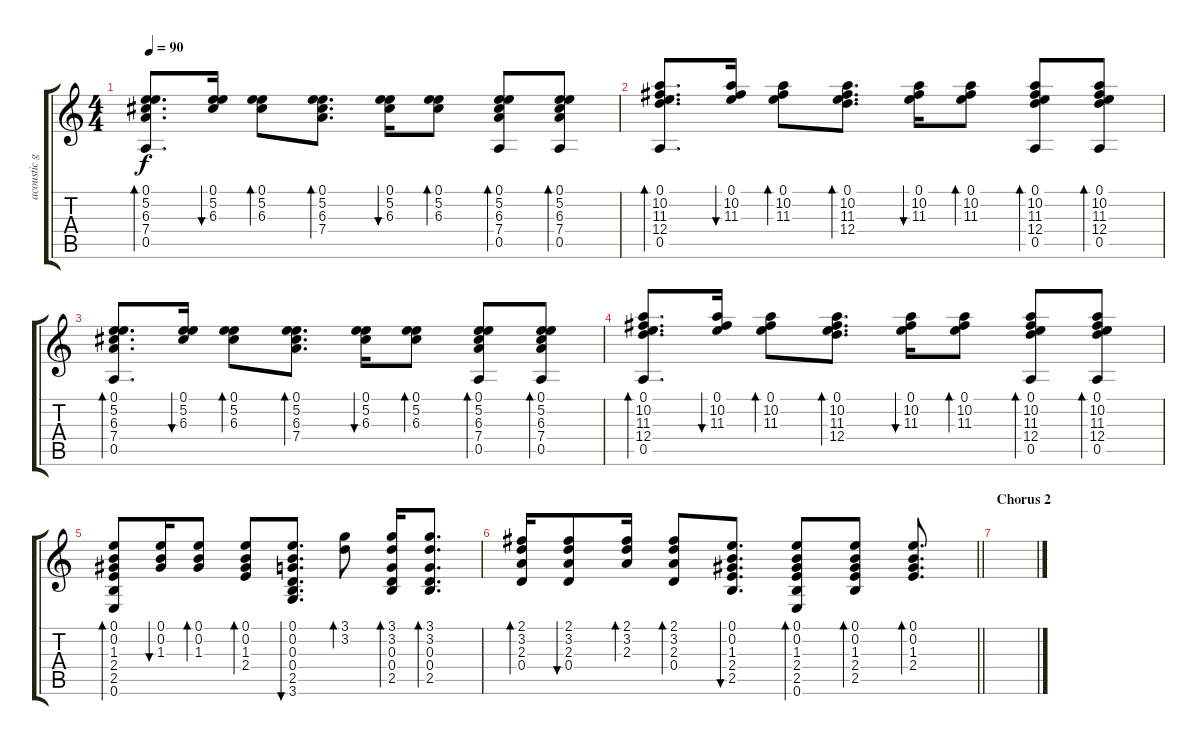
\track ("acoustic guitar" "acoustic g") {instrument acousticguitarsteel}
\staff {score tabs}
\tuning (E4 B3 G3 D3 A2 E2) {hide}
\ts (4 4)
\tempo 90
\clef g2
\ks c
(0.1 5.2 6.3 7.4 0.5).8{d bd 60 dy f} (0.1 5.2 6.3).16{bu 60} (0.1 5.2 6.3).8{bd 60} (0.1 5.2 6.3 7.4).8{d bd 60} (0.1 5.2 6.3).16{bu 60} (0.1 5.2 6.3).8{bd 60} (0.1 5.2 6.3 7.4 0.5).8{bd 60} (0.1 5.2 6.3 7.4 0.5).8{bd 60} |
(0.1 10.2 11.3 12.4 0.5).8{d bd 60} (0.1 10.2 11.3).16{bu 60} (0.1 10.2 11.3).8{bd 60} (0.1 10.2 11.3 12.4).8{d bd 60} (0.1 10.2 11.3).16{bu 60} (0.1 10.2 11.3).8{bd 60} (0.1 10.2 11.3 12.4 0.5).8{bd 60} (0.1 10.2 11.3 12.4 0.5).8{bd 60} |
(0.1 5.2 6.3 7.4 0.5).8{d bd 60} (0.1 5.2 6.3).16{bu 60} (0.1 5.2 6.3).8{bd 60} (0.1 5.2 6.3 7.4).8{d bd 60} (0.1 5.2 6.3).16{bu 60} (0.1 5.2 6.3).8{bd 60} (0.1 5.2 6.3 7.4 0.5).8{bd 60} (0.1 5.2 6.3 7.4 0.5).8{bd 60} |
(0.1 10.2 11.3 12.4 0.5).8{d bd 60} (0.1 10.2 11.3).16{bu 60} (0.1 10.2 11.3).8{bd 60} (0.1 10.2 11.3 12.4).8{d bd 60} (0.1 10.2 11.3).16{bu 60} (0.1 10.2 11.3).8{bd 60} (0.1 10.2 11.3 12.4 0.5).8{bd 60} (0.1 10.2 11.3 12.4 0.5).8{bd 60} |
(0.1 0.2 1.3 2.4 2.5 0.6).8{bd 60 volume 16} (0.1 0.2 1.3).16{bu 60} (0.1 0.2 1.3).8{bd 60} (0.1 0.2 1.3 2.4).8{bd 60} (0.1 0.2 0.3 0.4 2.5 3.6).8{d bu 60} (3.1 3.2).8{bd 60} (3.1 3.2 0.3 0.4 2.5).16{bd 60} (3.1 3.2 0.3 0.4 2.5).8{d bd 60} |
\barLineRight lightlight
(2.1 3.2 2.3 0.4).16{bd 60} (2.1 3.2 2.3 0.4).8{bu 60} (2.1 3.2 2.3).16{bd 60} (2.1 3.2 2.3 0.4).8{bd 60} (0.1 0.2 1.3 2.4 2.5).8{d bu 60} (0.1 0.2 1.3 2.4 2.5 0.6).8{bd 60} (0.1 0.2 1.3 2.4 2.5).8{bd 60} (0.1 0.2 1.3 2.4).8{d bd 60} |
\section ("" "Chorus 2")
